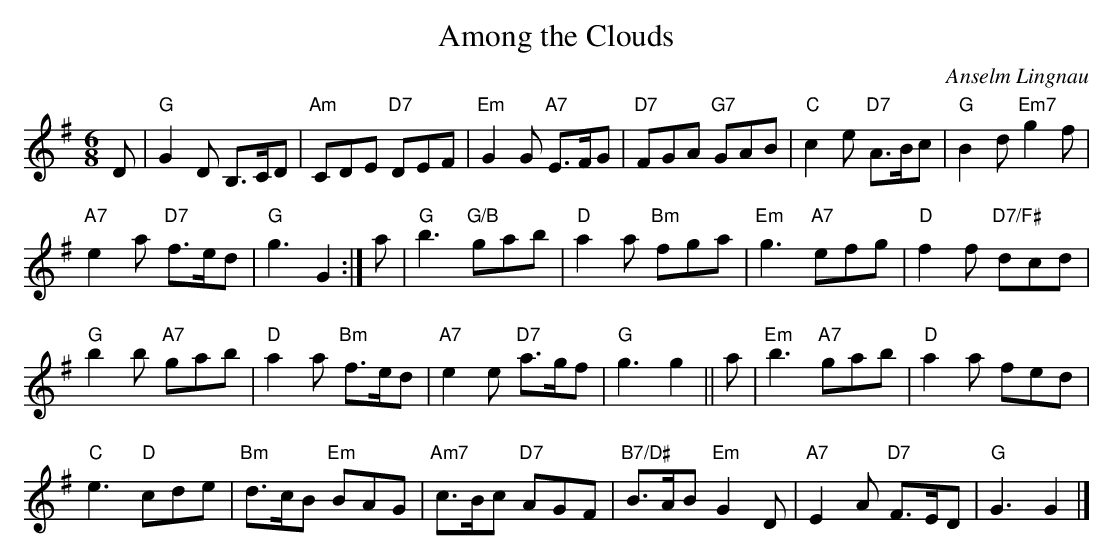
X:1
T:Among the Clouds
C:Anselm Lingnau
M:6/8
L:1/8
K:G
D|"G"G2D B,>CD|"Am"CDE "D7"DEF|"Em"G2G "A7"E>FG|"D7"FGA "G7"GAB|\
  "C"c2e "D7"A>Bc|"G"B2d "Em7"g2f|
                                  "A7"e2a "D7"f>ed|"G"g3 G2:|\
a|"G"b3 "G/B"gab|"D"a2a "Bm"fga|"Em"g3 "A7"efg|"D"f2f "D7/F#"dcd|
  "G"b2b "A7"gab|"D"a2a "Bm"f>ed|"A7"e2e "D7"a>gf|"G"g3 g2||\
a|"Em"b3 "A7"gab|"D"a2a fed|
                            "C"e3 "D"cde|"Bm"d>cB "Em"BAG|\
  "Am7"c>Bc "D7"AGF|"B7/D#"B>AB "Em"G2D|"A7"E2A "D7"F>ED|"G"G3 G2|]
